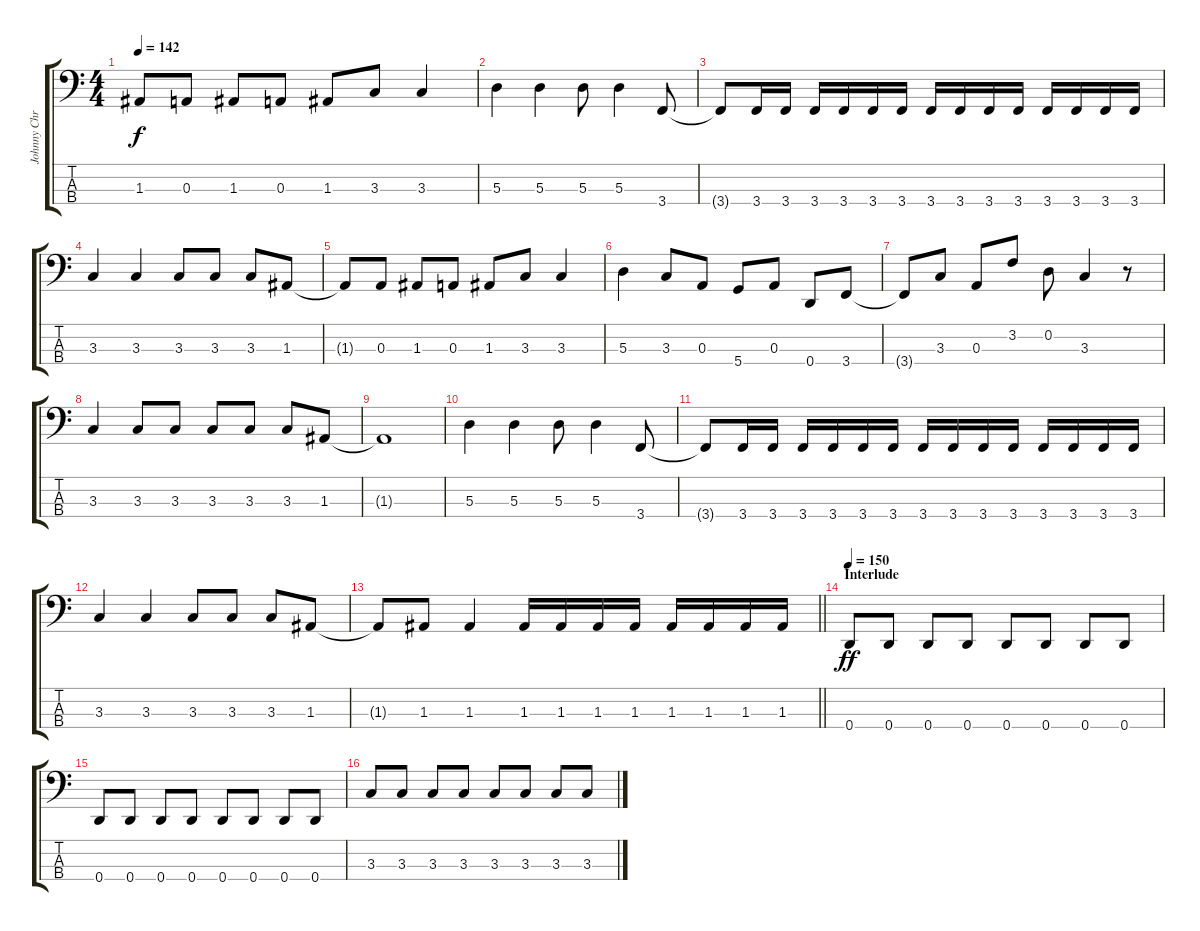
\track ("Johnny Christ Bass" "Johnny Chr") {instrument electricbasspick}
\staff {score tabs}
\tuning (G2 D2 A1 D1) {hide}
\ts (4 4)
\tempo 142
\clef f4
\ks c
1.3{t}.8{dy f} 0.3.8 1.3.8 0.3.8 1.3.8 3.3.8 3.3.4 |
5.3.4 5.3.4 5.3.8 5.3.4 3.4.8 |
3.4{t}.8 3.4.16 3.4.16 3.4.16 3.4.16 3.4.16 3.4.16 3.4.16 3.4.16 3.4.16 3.4.16 3.4.16 3.4.16 3.4.16 3.4.16 |
3.3.4 3.3.4 3.3.8 3.3.8 3.3.8 1.3.8 |
1.3{t}.8 0.3.8 1.3.8 0.3.8 1.3.8 3.3.8 3.3.4 |
5.3.4 3.3.8 0.3.8 5.4.8 0.3.8 0.4.8 3.4.8 |
3.4{t}.8 3.3.8 0.3.8 3.2.8 0.2.8 3.3.4 r.8 |
3.3.4 3.3.8 3.3.8 3.3.8 3.3.8 3.3.8 1.3.8 |
1.3{t}.1 |
5.3.4 5.3.4 5.3.8 5.3.4 3.4.8 |
3.4{t}.8 3.4.16 3.4.16 3.4.16 3.4.16 3.4.16 3.4.16 3.4.16 3.4.16 3.4.16 3.4.16 3.4.16 3.4.16 3.4.16 3.4.16 |
3.3.4 3.3.4 3.3.8 3.3.8 3.3.8 1.3.8 |
\barLineRight lightlight
1.3{t}.8 1.3.8 1.3.4 1.3.16 1.3.16 1.3.16 1.3.16 1.3.16 1.3.16 1.3.16 1.3.16 |
\section ("" "Interlude")
\tempo 150
0.4.8{dy ff} 0.4.8 0.4.8 0.4.8 0.4.8 0.4.8 0.4.8 0.4.8 |
0.4.8 0.4.8 0.4.8 0.4.8 0.4.8 0.4.8 0.4.8 0.4.8 |
3.3.8 3.3.8 3.3.8 3.3.8 3.3.8 3.3.8 3.3.8 3.3.8
